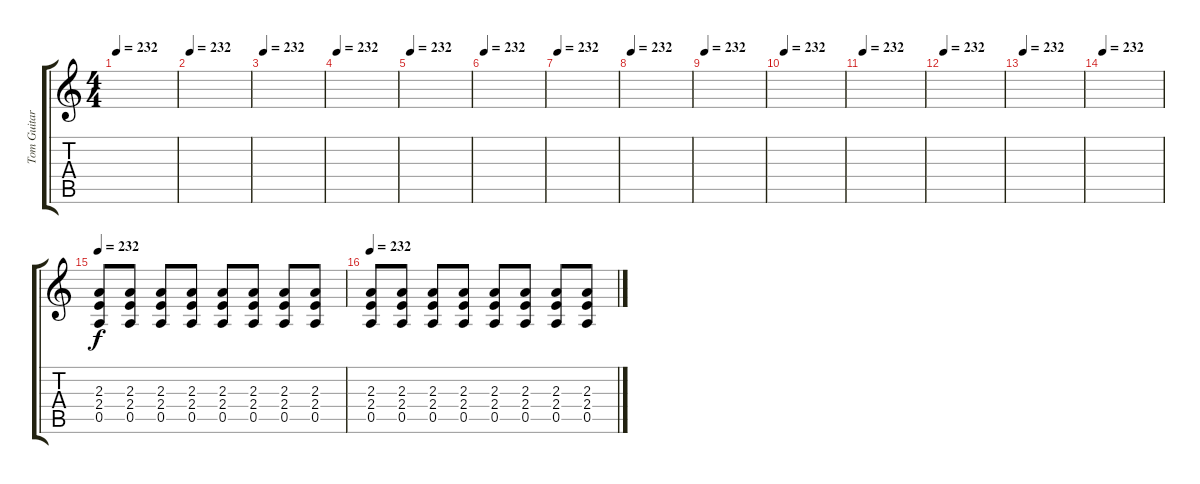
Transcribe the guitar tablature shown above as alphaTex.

\track ("Tom Guitar 2" "Tom Guitar") {instrument distortionguitar}
\staff {score tabs}
\tuning (E4 B3 G3 D3 A2 E2) {hide}
\ts (4 4)
\tempo 232
\clef g2
\ks c
|
\tempo 232
|
\tempo 232
|
\tempo 232
|
\tempo 232
|
\tempo 232
|
\tempo 232
|
\tempo 232
|
\tempo 232
|
\tempo 232
|
\tempo 232
|
\tempo 232
|
\tempo 232
|
\tempo 232
|
\tempo 232
(2.3 2.4 0.5).8{volume 9 instrument distortionguitar} (2.3 2.4 0.5).8 (2.3 2.4 0.5).8 (2.3 2.4 0.5).8 (2.3 2.4 0.5).8 (2.3 2.4 0.5).8 (2.3 2.4 0.5).8 (2.3 2.4 0.5).8 |
\tempo 232
(2.3 2.4 0.5).8{instrument distortionguitar} (2.3 2.4 0.5).8 (2.3 2.4 0.5).8 (2.3 2.4 0.5).8 (2.3 2.4 0.5).8 (2.3 2.4 0.5).8 (2.3 2.4 0.5).8 (2.3 2.4 0.5).8
